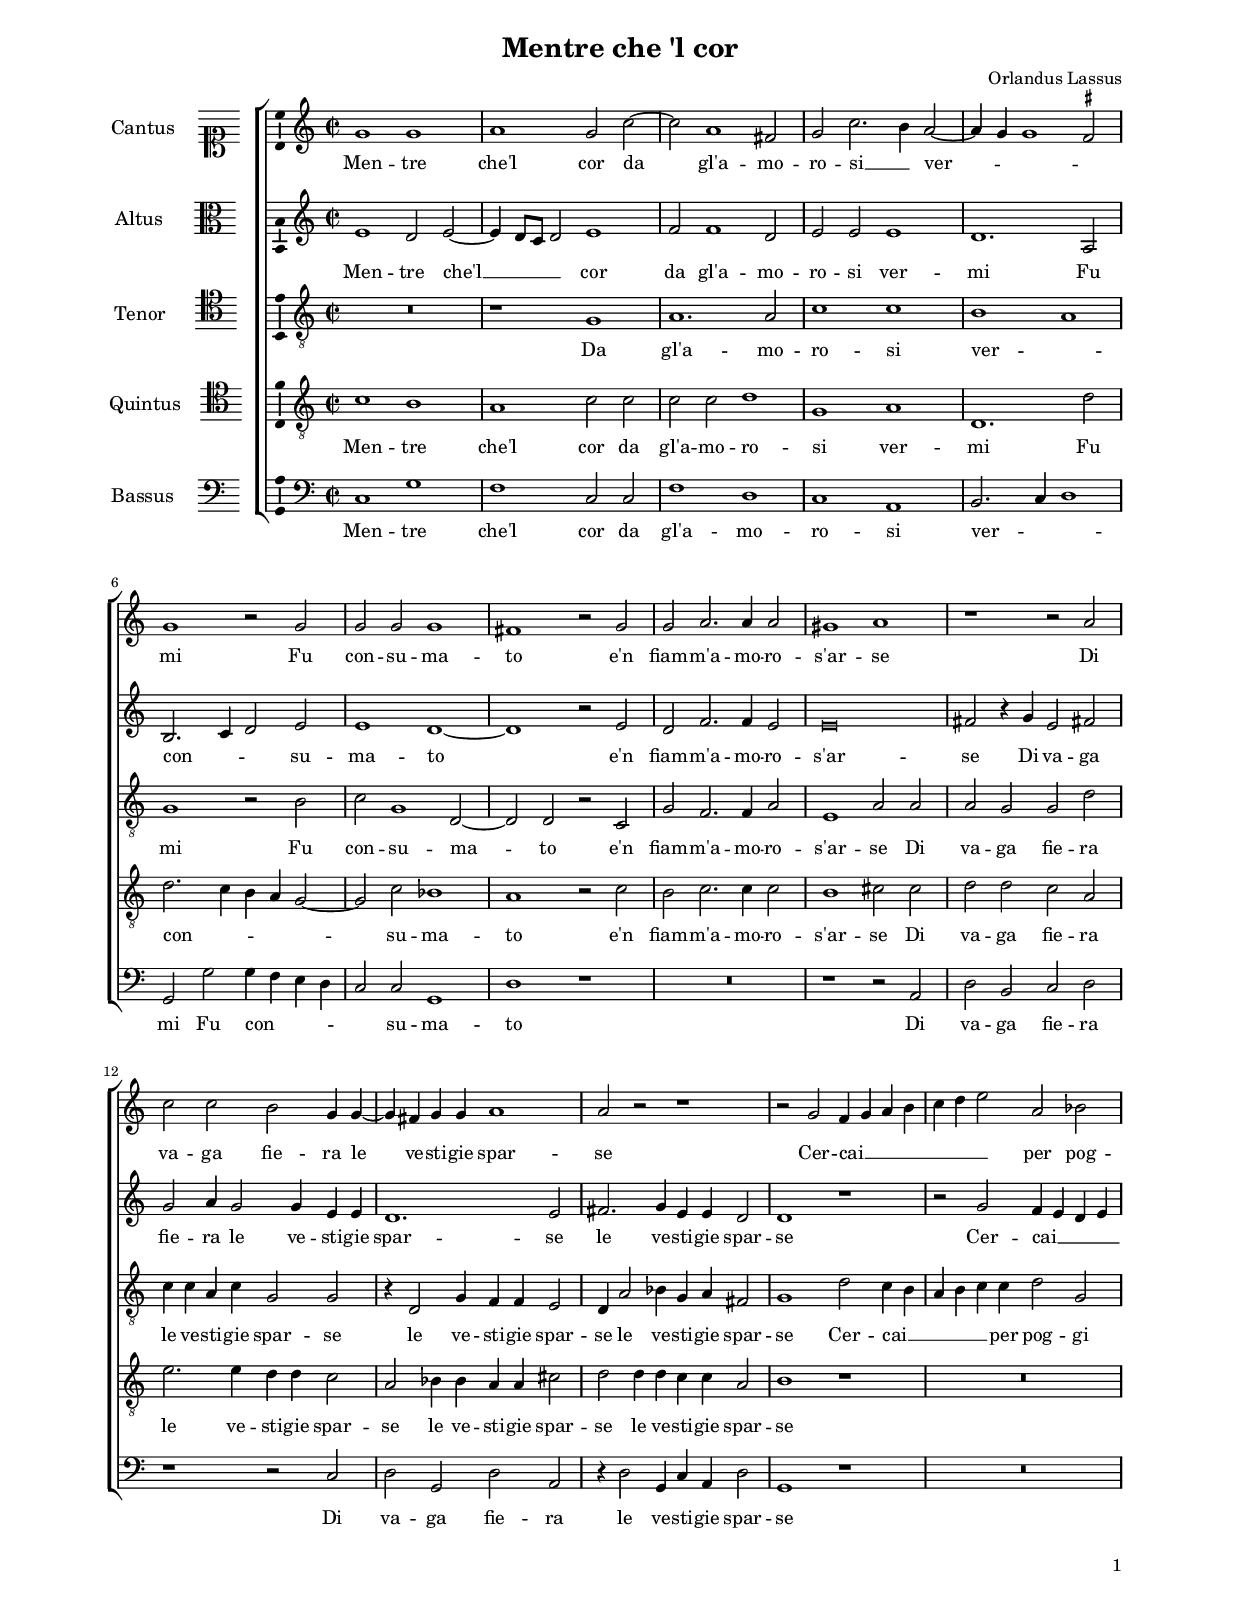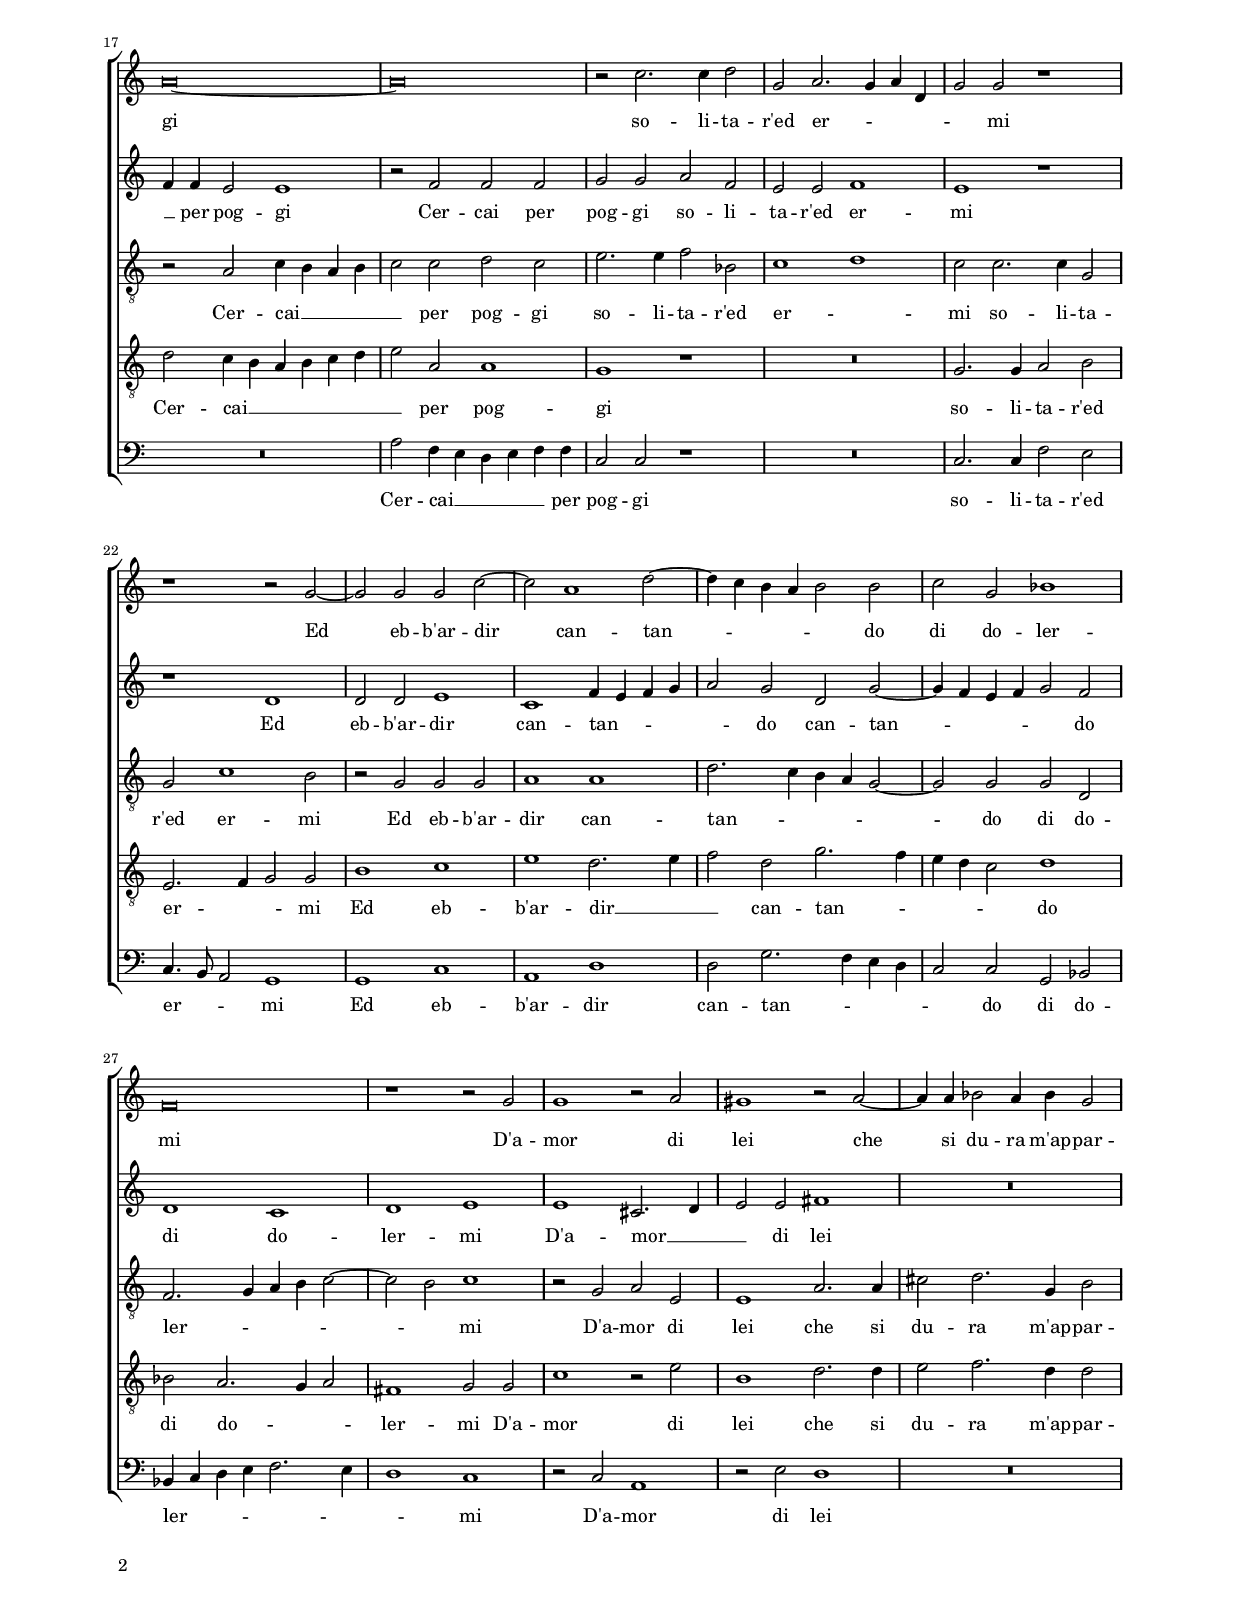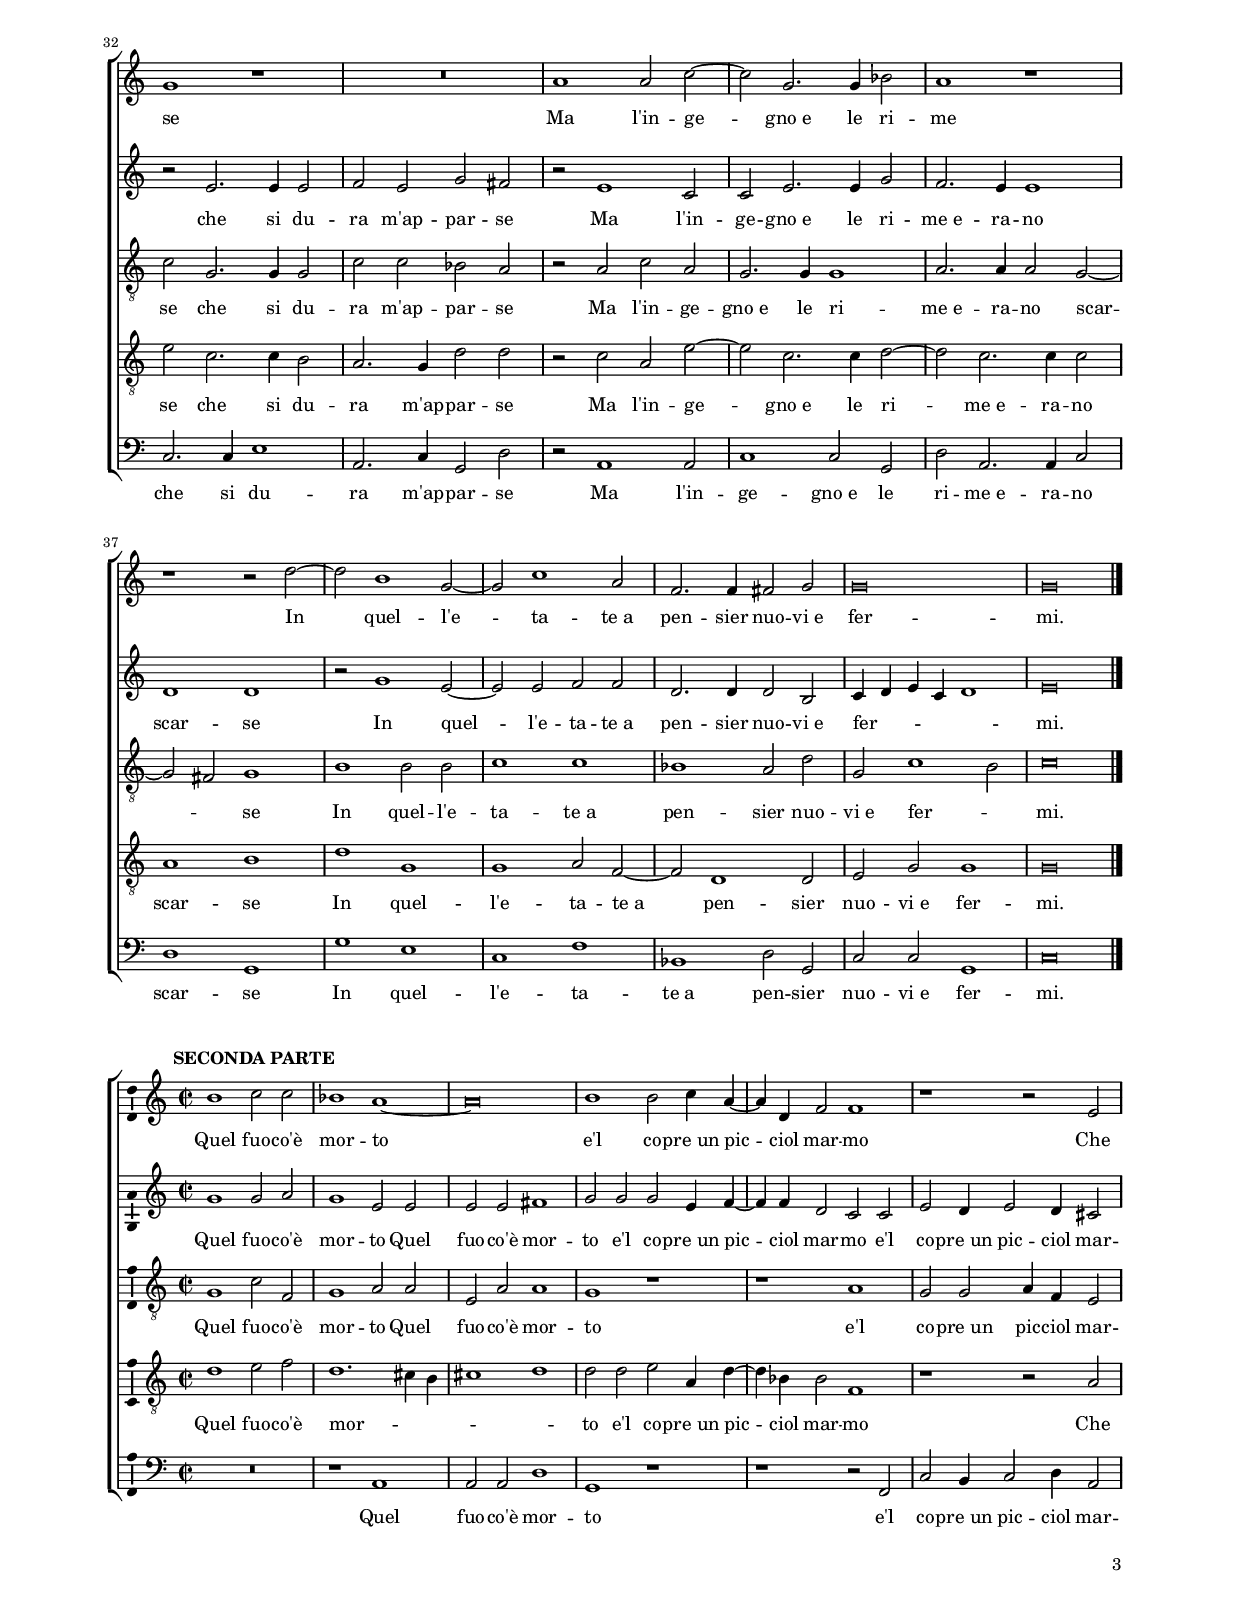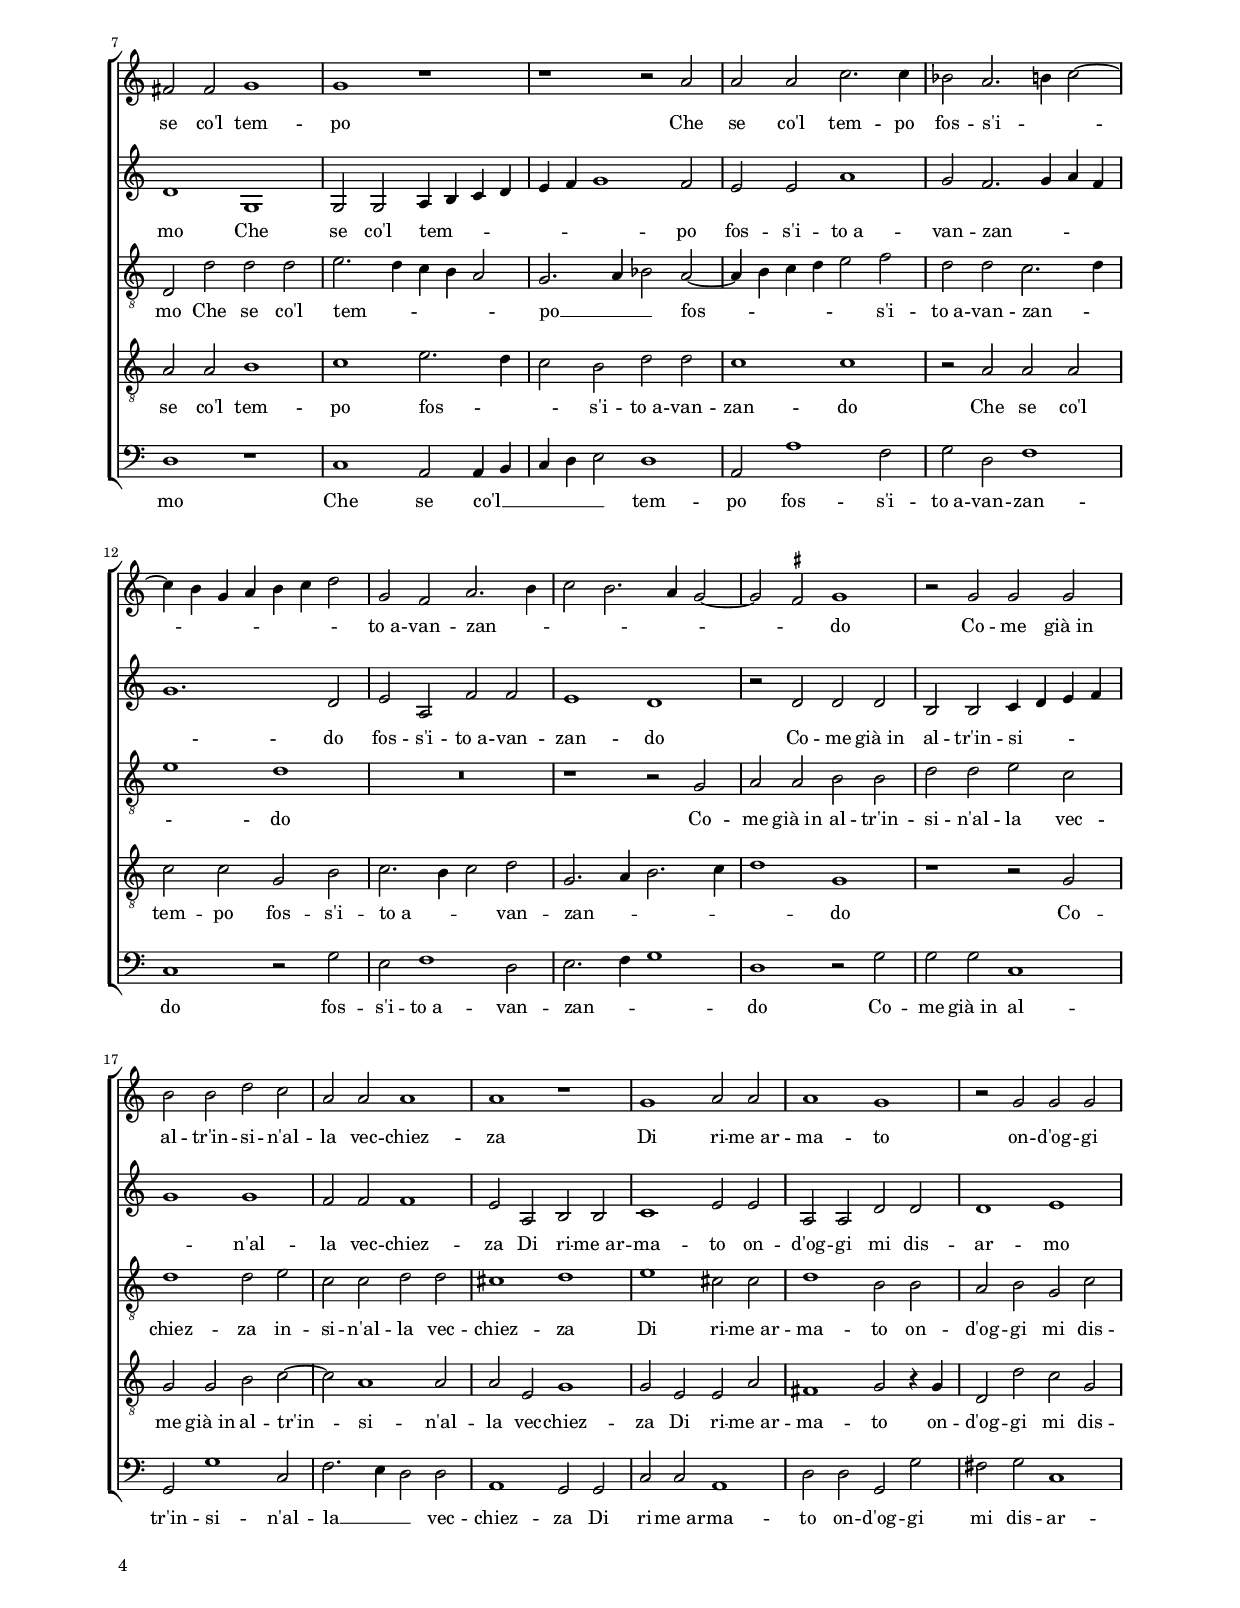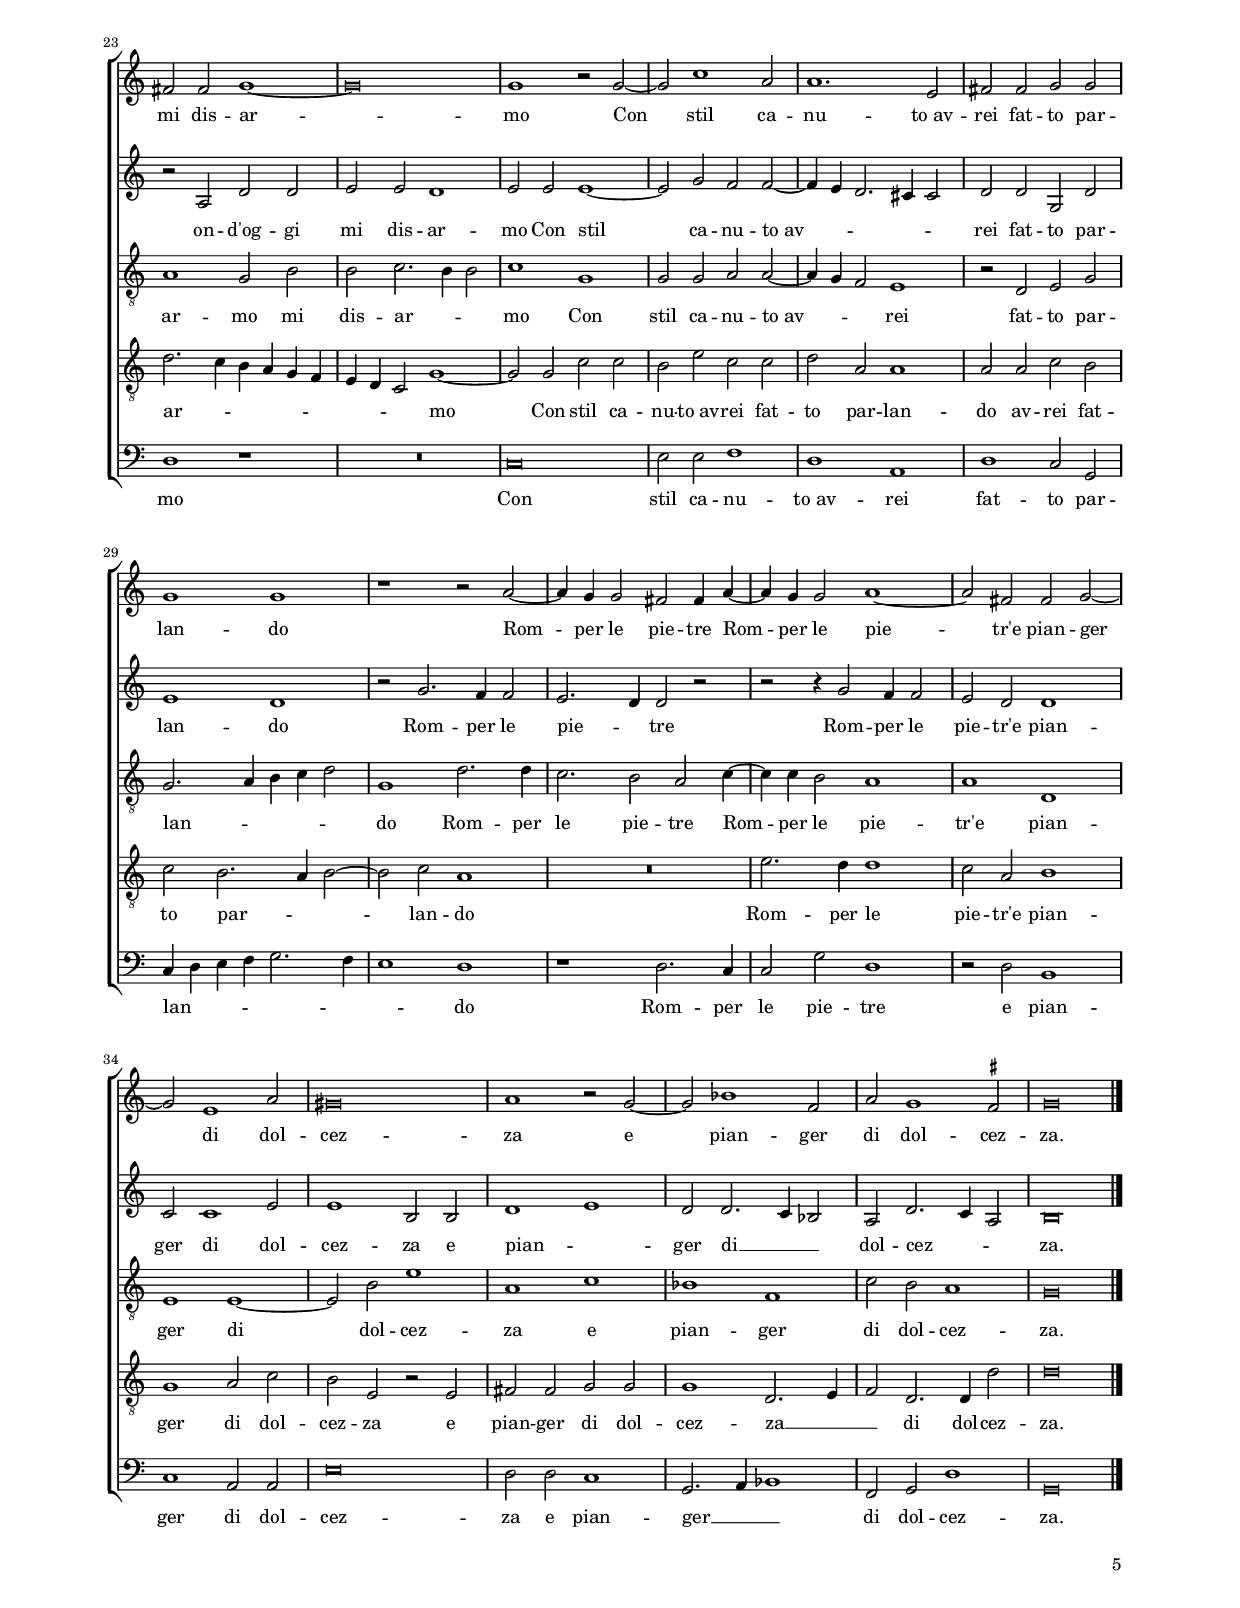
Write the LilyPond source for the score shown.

\header
{
  title="Mentre che 'l cor"
  composer="Orlandus Lassus"
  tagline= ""
}

\version "2.24.1"
\language deutsch
#(set-global-staff-size 15)
% #(set-default-paper-size "letter")
#(ly:set-option 'point-and-click #f)

	
	ficta = { \once \set suggestAccidentals = ##t }
	
	forget = #(define-music-function (music) (ly:music?) #{
		\accidentalStyle forget
		$music
		\accidentalStyle default
		#})
	
	m = \melisma
	me = \melismaEnd


\paper
	{
	top-margin = 1.8 \cm
	bottom-margin = 1.8 \cm
	left-margin = 2 \cm
	right-margin = 2 \cm
	ragged-bottom = ##f
	ragged-last-bottom = ##f
	print-page-number = ##f
	score-system-spacing = #'((basic-distance . 16) (minimum-distance . 14) (padding . 5) (strechability . 150))
	system-system-spacing = #'((basic-distance . 16) (minimum-distance . 14) (padding . 5) (strechability . 150))
	oddFooterMarkup=\markup   \fill-line { "" \fromproperty #'page:page-number-string }
	evenFooterMarkup=\markup  \fill-line { \fromproperty #'page:page-number-string "" }
	last-bottom-spacing = #'((basic-distance . 12) (minimum-distance . 7) (padding . 4))
%	systems-per-page = 3
%	min-systems-per-page = 3
	}

global = {
	\key c \major
	\time 2/2 \set Score.measureLength = #(ly:make-moment 2/1)
	\skip 1*2*42 \bar "|."
	}
	

incipitcantus = \markup { \score {
	{
	\set Staff.instrumentName = \markup { \fontsize #1 "Cantus" }
	\key c \major
	\clef soprano
	s4 \bar ""
	}
	\layout  {
	raggedright = ##t
	indent = 1.8 \cm
	line-width = 2.5 \cm
	\context { \Staff \remove Time_signature_engraver }
	\override Staff.Clef.Y-extent = #'(0 . 0)
	}} \hspace #1 }
      
      
incipitaltus = \markup { \score {
	{
	\set Staff.instrumentName = \markup { \fontsize #1 "Altus" }
	\key c \major
	\clef alto
	s4 \bar ""
	}
	\layout  {
	raggedright = ##t
	indent = 1.8 \cm
	line-width = 2.5 \cm
	\context { \Staff \remove Time_signature_engraver }
	\override Staff.Clef.Y-extent = #'(0 . 0)
	}} \hspace #1 }


incipittenor = \markup { \score {
	{
	\set Staff.instrumentName = \markup { \fontsize #1 "Tenor" }
	\key c \major
	\clef tenor
	s4 \bar ""
	}
	\layout  {
	raggedright = ##t
	indent = 1.8 \cm
	line-width = 2.5 \cm
	\context { \Staff \remove Time_signature_engraver }
	\override Staff.Clef.Y-extent = #'(0 . 0)
	}} \hspace #1 }
      
      
incipitquintus = \markup { \score {
	{
	\set Staff.instrumentName = \markup { \fontsize #1 "Quintus" }
	\key c \major
	\clef tenor
	s4 \bar ""
	}
	\layout  {
	raggedright = ##t
	indent = 1.8 \cm
	line-width = 2.5 \cm
	\context { \Staff \remove Time_signature_engraver }
	\override Staff.Clef.Y-extent = #'(0 . 0)
	}} \hspace #1 }
      
      
incipitbassus = \markup { \score {
	{
	\set Staff.instrumentName = \markup { \fontsize #1 "Bassus" }
	\key c \major
	\clef bass
	s4 \bar ""
	}
	\layout  {
	raggedright = ##t
	indent = 1.8 \cm
	line-width = 2.5 \cm
	\context { \Staff \remove Time_signature_engraver }
	\override Staff.Clef.Y-extent = #'(0 . 0)
	}} \hspace #1 }


cantus =  \relative c''
	{
	g1 g
	a1 g2 c~
	c2 a1 fis2
	g2 c2. \m h4 \me a2~
%5
	a4 \m g g1 \ficta fis2 \me |
	g1 r2 g
	g2 g g1
	fis1 r2 g
	g2 a2. a4 a2
%10
	gis1 a |
	r1 r2 a
	c2 c h g4 g~
	g4 fis g g a1
	a2 r r1
%15
	r2 g f4 \m g a h |
	c4 d e2 \me a, b
	a\breve~
	a\breve
	r2 c2. c4 d2
%20
	g,2 a2. \m g4 a d, |
	g2 \me g r1
	r1 r2 g~
	g2 g g c~
	c2 a1 d2~
%25
	d4 \m c h a h2 \me h |
	c2 g b1
	f\breve
	r1 r2 g
	g1 r2 a
%30
	gis1 r2 a~ |
	a4 a b2 a4 b g2
	g1 r
	R\breve
	a1 a2 c~
%35
	c2 g2. g4 b2 |
	a1 r
	r1 r2 d~
	d2 h1 g2~
	g2 c1 a2
%40
	f2. f4 fis2 g |
	g\breve
	g\breve |
	}


altus =  \relative c'
	{
	e1 d2 e~
	e4 \m d8 c d2 \me e1
	f2 f1 d2
	e2 e e1
%5
	d1. a2 |
	h2. \m c4 d2 \me e
	e1 d~
	d1 r2 e
	d2 f2. f4 e2
%10
	e\breve |
	fis2 r4 g e2 fis!
	g2 a4 g2 g4 e e
	d1. e2
	fis2. g4 e e d2
%15
	d1 r |
	r2 g f4 \m e d e 
	f4 \me f e2 e1
	r2 f f f
	g2 g a f
%20
	e2 e f1 |
	e1 r
	r1 d
	d2 d e1
	c1 f4 \m e f g
%25
	a2 \me g d g~ |
	g4 \m f e f g2 \me f
	d1 c
	d1 e
	e1 cis2. \m d4
%30
	e2 \me e fis1 |
	R\breve
	r2 e2. e4 e2
	f2 e g fis
	r2 e1 c2
%35
	c2 e2. e4 g2 |
	f2. e4 e1
	d1 d
	r2 g1 e2~
	e2 e f f
%40
	d2. d4 d2 h |
	c4 \m d e c d1 \me
	e\breve |
	}


tenor =  \relative c'
	{
	R\breve
	r1 g
	a1. a2
	c1 c
%5
	h1 \m a \me |
	g1 r2 h
	c2 g1 d2~
	d2 d r c
	g'2 f2. f4 a2
%10
	e1 a2 a |
	a2 g g d'
	c4 c a c g2 g
	r4 d2 g4 f f e2
	d4 a'2 b4 g a fis2
%15
	g1 d'2 c4 \m h |
	a4 h c \me c d2 g,
	r2 a c4 \m h a h
	c2 \me c d c
	e2. e4 f2 b,
%20
	c1 \m d \me |
	c2 c2. c4 g2
	g2 c1 h2
	r2 g g g
	a1 a
%25
	d2. \m c4 h a g2~ |
	g2 \me g g d
	f2. \m g4 a h c2~
	c2 h \me c1
	r2 g a e
%30
	e1 a2. a4 |
	cis2 d2. g,4 h2
	c2 g2. g4 g2
	c2 c b a
	r2 a c a
%35
	g2. g4 g1 |
	a2. a4 a2 g~
	g2 \m fis \me g1
	h1 h2 h
	c1 c
%40
	b1 a2 d |
	g,2 c1 \m h2 \me
	c\breve |
	}


quintus  =  \relative c'
	{
	c1 h
	a1 c2 c
	c2 c d1
	g,1 a
%5
	d,1. d'2 |
	d2. \m c4 h a g2~
	g2 \me c b1
	a1 r2 c
	h2 c2. c4 c2
%10
	h1 cis2 cis |
	d2 d c a
	e'2. e4 d d c2
	a2 b4 b a a cis2
	d2 d4 d c c a2
%15
	h1 r |
	R\breve
	d2 c4 \m h a h c d
	e2 \me a, a1
	g1 r
%20
	R\breve |
	g2. g4 a2 h
	e,2. \m f4 g2 \me g
	h1 c
	e1 d2. \m e4
%25
	f2 \me d g2. \m f4 |
	e4 d c2 \me d1
	b2 a2. \m g4 a2 \me
	fis1 g2 g
	c1 r2 e
%30
	h1 d2. d4 |
	e2 f2. d4 d2
	e2 c2. c4 h2
	a2. g4 d'2 d
	r2 c a e'~
%35
	e2 c2. c4 d2~ |
	d2 c2. c4 c2
	a1 h
	d1 g,
	g1 a2 f~
%40
	f2 d1 d2 |
	e2 g g1
	g\breve |
	}


bassus  =  \relative c
	{
	c1 g'
	f1 c2 c
	f1 d
	c1 a
%5
	h2. \m c4 d1 \me |
	g,2 g' g4 \m f e d
	c2 \me c g1
	d'1 r
	R\breve
%10
	r1 r2 a |
	d2 h c d
	r1 r2 c
	d2 g, d' a
	r4 d2 g,4 c a d2
%15
	g,1 r |
	R\breve
	R\breve
	a'2 f4 \m e d e f \me f
	c2 c r1
%20
	R\breve |
	c2. c4 f2 e
	c4. \m h8 a2 \me g1
	g1 c
	a1 d
%25
	d2 g2. \m f4 e d |
	c2 \me c g b
	b4 \m c d e f2. e4
	d1 \me c
	r2 c a1
%30
	r2 e' d1 |
	R\breve
	c2. c4 e1
	a,2. c4 g2 d'
	r2 a1 a2
%35
	c1 c2 g |
	d'2 a2. a4 c2
	d1 g,
	g'1 e
	c1 f
%40
	b,1 d2 g, |
	c2 c g1
	c\breve |
	
	
	
%45
	}


lyricscantus = \lyricmode {
	Men -- tre che'l cor da gl'a -- mo -- ro -- si __ ver -- mi
	Fu con -- su -- ma -- to e'n fiam -- m'a -- mo -- ro -- s'ar -- se
	Di va -- ga fie -- ra le ve -- sti -- gie spar -- se
	Cer -- cai __ per pog -- gi so -- li -- ta -- r'ed er -- mi
	Ed eb -- b'ar -- dir can -- tan -- do di do -- ler -- mi
	D'a -- mor di lei che si du -- ra m'ap -- par -- se
	Ma l'in -- ge -- gno_e le ri -- me
	In quel -- l'e -- ta -- te_a pen -- sier nuo -- vi_e fer -- mi.
	}


lyricsaltus = \lyricmode {
	Men -- tre che'l __ cor da gl'a -- mo -- ro -- si ver -- mi
	Fu con -- su -- ma -- to e'n fiam -- m'a -- mo -- ro -- s'ar -- se
	Di va -- ga fie -- ra le ve -- sti -- gie spar -- se
	le ve -- sti -- gie spar -- se
	Cer -- cai __ per pog -- gi
	Cer -- cai per pog -- gi so -- li -- ta -- r'ed er -- mi
	Ed eb -- b'ar -- dir can -- tan -- do
	can -- tan -- do di do -- ler -- mi
	D'a -- mor __ di lei che si du -- ra m'ap -- par -- se
	Ma l'in -- ge -- gno_e le ri -- me_e -- ra -- no scar -- se
	In quel -- l'e -- ta -- te_a pen -- sier nuo -- vi_e fer -- mi.
	}


lyricstenor = \lyricmode {
	Da gl'a -- mo -- ro -- si ver -- mi
	Fu con -- su -- ma -- to e'n fiam -- m'a -- mo -- ro -- s'ar -- se
	Di va -- ga fie -- ra le ve -- sti -- gie spar -- se
	le ve -- sti -- gie spar -- se
	le ve -- sti -- gie spar -- se
	Cer -- cai __ per pog -- gi
	Cer -- cai __ per pog -- gi so -- li -- ta -- r'ed er -- mi
	so -- li -- ta -- r'ed er -- mi
	Ed eb -- b'ar -- dir can -- tan -- do di do -- ler -- mi
	D'a -- mor di lei che si du -- ra m'ap -- par -- se
	che si du -- ra m'ap -- par -- se
	Ma l'in -- ge -- gno_e le ri -- me_e -- ra -- no scar -- se
	In quel -- l'e -- ta -- te_a pen -- sier nuo -- vi_e fer -- mi.
	}


lyricsquintus = \lyricmode {
	Men -- tre che'l cor da gl'a -- mo -- ro -- si ver -- mi
	Fu con -- su -- ma -- to e'n fiam -- m'a -- mo -- ro -- s'ar -- se
	Di va -- ga fie -- ra le ve -- sti -- gie spar -- se
	le ve -- sti -- gie spar -- se
	le ve -- sti -- gie spar -- se
	Cer -- cai __ per pog -- gi so -- li -- ta -- r'ed er -- mi
	Ed eb -- b'ar -- dir __ can -- tan -- do di do -- ler -- mi
	D'a -- mor di lei che si du -- ra m'ap -- par -- se
	che si du -- ra m'ap -- par -- se
	Ma l'in -- ge -- gno_e le ri -- me_e -- ra -- no scar -- se
	In quel -- l'e -- ta -- te_a pen -- sier nuo -- vi_e fer -- mi.
	}


lyricsbassus = \lyricmode {
	Men -- tre che'l cor da gl'a -- mo -- ro -- si ver -- mi
	Fu con -- su -- ma -- to
	Di va -- ga fie -- ra
	Di va -- ga fie -- ra le ve -- sti -- gie spar -- se
	Cer -- cai __ per pog -- gi so -- li -- ta -- r'ed er -- mi
	Ed eb -- b'ar -- dir can -- tan -- do di do -- ler -- mi
	D'a -- mor di lei che si du -- ra m'ap -- par -- se
	Ma l'in -- ge -- gno_e le ri -- me_e -- ra -- no scar -- se
	In quel -- l'e -- ta -- te_a pen -- sier nuo -- vi_e fer -- mi.
	}


\score
{  
	\transpose c c {
	\new ChoirStaff \with { \override StaffGrouper.staff-staff-spacing.basic-distance = #12 }
	<<

	\new Staff << \global
	\new Voice="v1" {
		\set Staff.instrumentName=\incipitcantus
		\set Staff.midiInstrument = "reed organ"
		\clef violin
		\cantus }
	\new Lyrics \lyricsto "v1" {\lyricscantus }
	>>


	\new Staff << \global
	\new Voice="v2" {
		\set Staff.instrumentName=\incipitaltus
		\set Staff.midiInstrument = "reed organ"
		\clef violin 
		\altus}
	\new Lyrics \lyricsto "v2" {\lyricsaltus }
	>>


	\new Staff << \global
	\new Voice="v3" {
		\set Staff.instrumentName=\incipittenor
		\set Staff.midiInstrument = "reed organ"
		\clef "G_8"
		\tenor }
	\new Lyrics \lyricsto "v3" {\lyricstenor }
	>>


	\new Staff << \global
	\new Voice="v5" {
		\set Staff.instrumentName=\incipitquintus
		\set Staff.midiInstrument = "reed organ"
		\clef "G_8"
		\quintus}
	\new Lyrics \lyricsto "v5" {\lyricsquintus }
	>>


	\new Staff << \global
	\new Voice="v4" {
		\set Staff.instrumentName=\incipitbassus
		\set Staff.midiInstrument = "reed organ"
		\clef bass
		\bassus }
	\new Lyrics \lyricsto "v4" {\lyricsbassus}
	>>

	>>
	} % transpose

	\layout
	{
	indent = 2.5 \cm
	\context { \Staff \override TimeSignature.break-visibility = #end-of-line-invisible }
	\context { \Lyrics \override VerticalAxisGroup.nonstaff-relatedstaff-spacing.padding = #1.4 }
	\context { \Staff \consists Ambitus_engraver }
	\context { \Score \override BarNumber.padding = #2 }
	\context { \Voice \override NoteHead.style = #'baroque }
	}


\midi
	{
	\tempo 2 = 90
	}

}

%%%%%%%%%%%%%%%%%%%%  PARS SECUNDA


global = {
	\key c \major
	\time 2/2 \set Score.measureLength = #(ly:make-moment 2/1)
	\skip 1*2*39 \bar "|."
	}


cantus =  \relative c''
	{
	h1 c2 c
	b1 a~
	a\breve
	h1 h2 c4 a~
%5
	a4 d, f2 f1 |
	r1 r2 e
	fis2 fis g1
	g1 r
	r1 r2 a
%10
	a2 a c2. c4 |
	b2 a2. \m h4 c2~
	c4 h g a h c d2 \me
	g,2 f a2. \m h4
	c2 h2. a4 g2~
%15
	g2 \ficta fis \me g1 |
	r2 g g g
	h2 h d c
	a2 a a1
	a1 r
%20
	g1 a2 a |
	a1 g
	r2 g g g
	fis2 fis g1~
	g\breve
%25
	g1 r2 g~ |
	g2 c1 a2
	a1. e2
	fis2 fis g g
	g1 g
%30
	r1 r2 a~ |
	a4 g g2 fis fis4 a~
	a4 g g2 a1~
	a2 fis fis g~
	g2 e1 a2
%35
	gis\breve |
	a1 r2 g~
	g2 b1 f2
	a2 g1 \ficta fis2
	g\breve |
	}


altus =  \relative c'
	{
	g'1 g2 a
	g1 e2 e
	e2 e fis1
	g2 g g e4 f~
%5
	f4 f d2 c c |
	e2 d4 e2 d4 cis2
	d1 g,
	g2 g a4 \m h c d
	e4 f g1 \me f2
%10
	e2 e a1 |
	g2 f2. \m g4 a f
	g1. \me d2
	e2 a, f' f
	e1 d
%15
	r2 d d d |
	h2 h c4 \m d e f
	g1 \me g
	f2 f f1
	e2 a, h h
%20
	c1 e2 e |
	a,2 a d d
	d1 e
	r2 a, d d
	e2 e d1
%25
	e2 e e1~ |
	e2 g f f~
	f4 \m e d2. cis4 cis2 \me
	d2 d g, d'
	e1 d
%30
	r2 g2. f4 f2 |
	e2. \m d4 \me d2 r
	r2 r4 g2 f4 f2
	e2 d d1
	c2 c1 e2
%35
	e1 h2 h |
	d1 \m e \me
	d2 d2. \m c4 b2 \me
	a2 d2. \m c4 a2 \me
	h\breve |
	}


tenor =  \relative c'
	{
	g1 c2 f,
	g1 a2 a
	e2 a a1
	g1 r
%5
	r1 a |
	g2 g a4 f e2
	d2 d' d d
	e2. \m d4 c h a2 \me
	g2. \m a4 b2 \me a~
%10
	a4 \m h c d e2 \me f |
	d2 d c2. \m d4
	e1 \me d
	R\breve
	r1 r2 g,
%15
	a2 a h h |
	d2 d e c
	d1 d2 e
	c2 c d d
	cis1 d
%20
	e1 cis2 cis |
	d1 h2 h
	a2 h g c
	a1 g2 h
	h2 c2. \m h4 h2 \me
%25
	c1 g |
	g2 g a a~
	a4 \m g f2 \me e1
	r2 d e g
	g2. \m a4 h c d2 \me
%30
	g,1 d'2. d4 |
	c2. h2 a c4~
	c4 c h2 a1
	a1 d,
	e1 e~
%35
	e2 h' e1 |
	a,1 c
	b1 f
	c'2 h a1
	g\breve |
	}


quintus  =  \relative c'
	{
	d1 e2 f
	d1. \m cis4 h
	cis1 d \me
	d2 d e a,4 d~
%5
	d4 b b2 f1 |
	r1 r2 a
	a2 a h1
	c1 e2. \m d4
	c2 \me h d d
%10
	c1 c |
	r2 a a a
	c2 c g h
	c2. \m h4 c2 \me d
	g,2. \m a4 h2. c4
%15
	d1 \me g, |
	r1 r2 g
	g2 g h c~
	c2 a1 a2
	a2 e g1
%20
	g2 e e a |
	fis1 g2 r4 g
	d2 d' c g
	d'2. \m c4 h a g f
	e4 d c2 \me g'1~
%25
	g2 g c c |
	h2 e c c
	d2 a a1
	a2 a c h
	c2 h2. \m a4 h2~
%30
	h2 \me c a1 |
	R\breve
	e'2. d4 d1
	c2 a h1
	g1 a2 c
%35
	h2 e, r e |
	fis2 fis g g
	g1 d2. \m e4
	f2 \me d2. d4 d'2
	d\breve |
	}


bassus  =  \relative c
	{
	R\breve
	r1 a
	a2 a d1
	g,1 r
%5
	r1 r2 f |
	c'2 h4 c2 d4 a2
	d1 r
	c1 a2 a4 \m h
	c4 d e2 \me d1
%10
	a2 a'1 f2 |
	g2 d f1
	c1 r2 g'
	e2 f1 d2
	e2. \m f4 g1 \me
%15
	d1 r2 g |
	g2 g c,1
	g2 g'1 c,2
	f2. \m e4 d2 \me d
	a1 g2 g
%20
	c2 c a1 |
	d2 d g, g'
	fis2 g c,1
	d1 r
	R\breve
%25
	c\breve |
	e2 e f1
	d1 a
	d1 c2 g
	c4 \m d e f g2. f4
%30
	e1 \me d |
	r1 d2. c4
	c2 g' d1
	r2 d h1
	c1 a2 a
%35
	e'\breve |
	d2 d c1
	g2. \m a4 b1 \me
	f2 g d'1
	g,\breve |
	}


lyricscantus = \lyricmode {
	Quel fuo -- co'è mor -- to e'l co -- pre_un pic -- ciol mar -- mo
	Che se co'l tem -- po
	Che se co'l tem -- po fos -- s'i -- to_a -- van -- zan -- do
	Co -- me già_in al -- tr'in -- si -- n'al -- la vec -- chiez -- za
	Di ri -- me_ar -- ma -- to on -- d'og -- gi mi dis -- ar -- mo
	Con stil ca -- nu -- to_av -- rei fat -- to par -- lan -- do
	Rom -- per le pie -- tre
	Rom -- per le pie -- tr'e pian -- ger di dol -- cez -- za
	e pian -- ger di dol -- cez -- za.
	}


lyricsaltus = \lyricmode {
	Quel fuo -- co'è mor -- to
	Quel fuo -- co'è mor -- to e'l co -- pre_un pic -- ciol mar -- mo
	e'l co -- pre_un pic -- ciol mar -- mo
	Che se co'l tem -- po fos -- s'i -- to_a -- van -- zan -- do
	fos -- s'i -- to_a -- van -- zan -- do
	Co -- me già_in al -- tr'in -- si -- n'al -- la vec -- chiez -- za
	Di ri -- me_ar -- ma -- to on -- d'og -- gi mi dis -- ar -- mo
	on -- d'og -- gi mi dis -- ar -- mo
	Con stil ca -- nu -- to_av -- rei fat -- to par -- lan -- do
	Rom -- per le pie -- tre
	Rom -- per le pie -- tr'e pian -- ger di dol -- cez -- za
	e pian -- ger di __ dol -- cez -- za.
	}


lyricstenor = \lyricmode {
	Quel fuo -- co'è mor -- to
	Quel fuo -- co'è mor -- to e'l co -- pre_un pic -- ciol mar -- mo
	Che se co'l tem -- po __ fos -- s'i -- to_a -- van -- zan -- do
	Co -- me già_in al -- tr'in -- si -- n'al -- la vec -- chiez -- za
	in -- si -- n'al -- la vec -- chiez -- za
	Di ri -- me_ar -- ma -- to on -- d'og -- gi mi dis -- ar -- mo
	mi dis -- ar -- mo
	Con stil ca -- nu -- to_av -- rei fat -- to par -- lan -- do
	Rom -- per le pie -- tre
	Rom -- per le pie -- tr'e pian -- ger di dol -- cez -- za
	e pian -- ger di dol -- cez -- za.
	}


lyricsquintus = \lyricmode {
	Quel fuo -- co'è mor -- to e'l co -- pre_un pic -- ciol mar -- mo
	Che se co'l tem -- po fos -- s'i -- to_a -- van -- zan -- do
	Che se co'l tem -- po fos -- s'i -- to_a -- van -- zan -- do
	Co -- me già_in al -- tr'in -- si -- n'al -- la vec -- chiez -- za
	Di ri -- me_ar -- ma -- to on -- d'og -- gi mi dis -- ar -- mo
	Con stil ca -- nu -- to_av -- rei fat -- to par -- lan -- do
	av -- rei fat -- to par -- lan -- do
	Rom -- per le pie -- tr'e pian -- ger di dol -- cez -- za
	e pian -- ger di dol -- cez -- za __
	di dol -- cez -- za.
	}


lyricsbassus = \lyricmode {
	Quel fuo -- co'è mor -- to e'l co -- pre_un pic -- ciol mar -- mo
	Che se co'l __ tem -- po fos -- s'i -- to_a -- van -- zan -- do
	fos -- s'i -- to_a -- van -- zan -- do
	Co -- me già_in al -- tr'in -- si -- n'al -- la __ vec -- chiez -- za
	Di ri -- me_ar -- ma -- to on -- d'og -- gi mi dis -- ar -- mo
	Con stil ca -- nu -- to_av -- rei fat -- to par -- lan -- do
	Rom -- per le pie -- tre e pian -- ger di dol -- cez -- za
	e pian -- ger __ di dol -- cez -- za.
	}


\score
{  
	\transpose c c {
	\new ChoirStaff \with { \override StaffGrouper.staff-staff-spacing.basic-distance = #12 }
	<<

	\new Staff <<\global
	\new Voice="v1" {
	  %\set Staff.instrumentName=Cantus
		\set Staff.midiInstrument = "reed organ"
		\clef violin
		\cantus }
	\new Lyrics \lyricsto "v1" {\lyricscantus }
	>>


	\new Staff << \global
	\new Voice="v2" {
	  %\set Staff.instrumentName=Altus
		\set Staff.midiInstrument = "reed organ"
		\clef violin 
		\altus}
	\new Lyrics \lyricsto "v2" {\lyricsaltus }
	>>


	\new Staff <<\global
	\new Voice="v3" {
	  %\set Staff.instrumentName=Tenor
		\set Staff.midiInstrument = "reed organ"
		\clef "G_8"
		\tenor }
	\new Lyrics \lyricsto "v3" {\lyricstenor }
	>>


	\new Staff << \global
	\new Voice="v5" {
	  %\set Staff.instrumentName=Quintus
		\set Staff.midiInstrument = "reed organ"
		\clef "G_8"
		\quintus}
	\new Lyrics \lyricsto "v5" {\lyricsquintus }
	>>


	\new Staff <<\global
	\new Voice="v4" {
	  %\set Staff.instrumentName=Bassus
		\set Staff.midiInstrument = "reed organ"
		\clef bass
		\bassus }
	\new Lyrics \lyricsto "v4" {\lyricsbassus}
	>>
	
	>>
	} % transpose

	\layout
	{
	indent = 0 \cm
	\context { \Staff \override TimeSignature.break-visibility = #end-of-line-invisible }
	\context { \Lyrics \override VerticalAxisGroup.nonstaff-relatedstaff-spacing.padding = #1.4 }
	\context { \Staff \consists Ambitus_engraver }
	\context { \Voice \override Slur.transparent = ##t }
	\context { \Score \override BarNumber.padding = #2 }
	\context { \Voice \override NoteHead.style = #'baroque }
	}


	\header { piece = \markup { \raise #2 \hspace # 7 \bold "SECONDA PARTE"} }

\midi
	{
	\tempo 2 = 90
	}
	
}

% EOF
